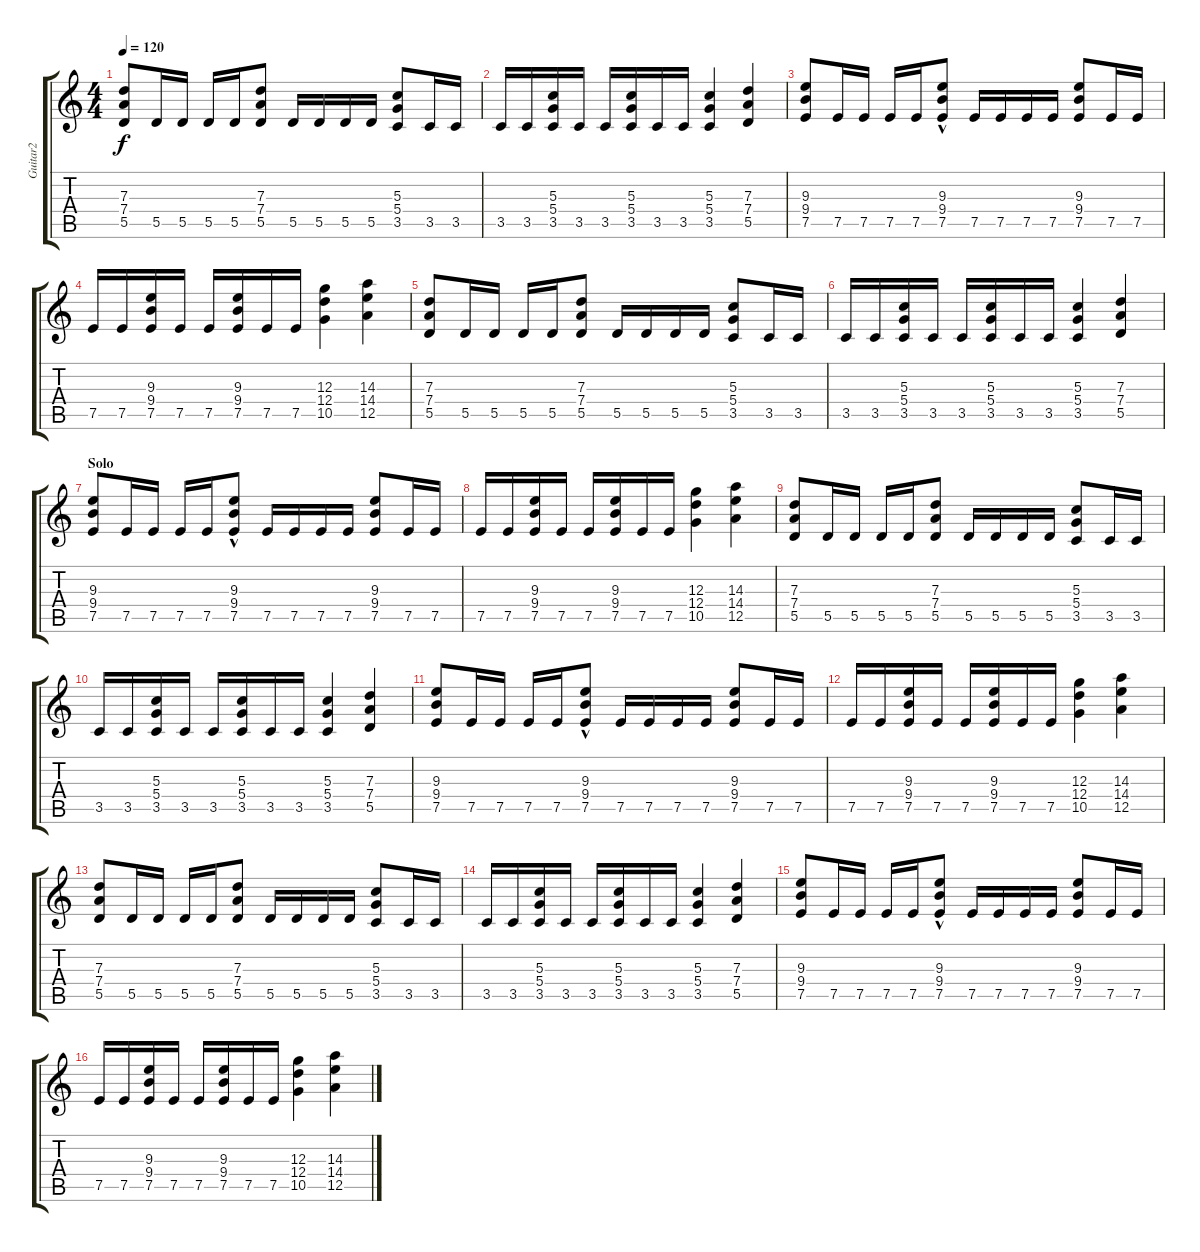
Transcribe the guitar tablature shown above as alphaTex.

\track ("Guitar2" "Guitar2") {instrument overdrivenguitar}
\staff {score tabs}
\tuning (E4 B3 G3 D3 A2 E2) {hide}
\ts (4 4)
\tempo 120
\clef g2
\ks c
(7.3 7.4 5.5).8{dy f} 5.5.16 5.5.16 5.5.16 5.5.16 (7.3 7.4 5.5).8 5.5.16 5.5.16 5.5.16 5.5.16 (5.3 5.4 3.5).8 3.5.16 3.5.16 |
3.5.16 3.5.16 (5.3 5.4 3.5).16 3.5.16 3.5.16 (5.3 5.4 3.5).16 3.5.16 3.5.16 (5.3 5.4 3.5).4 (7.3 7.4 5.5).4 |
(9.3 9.4 7.5).8 7.5.16 7.5.16 7.5.16 7.5.16 (9.3{hac} 9.4 7.5).8 7.5.16 7.5.16 7.5.16 7.5.16 (9.3 9.4 7.5).8 7.5.16 7.5.16 |
7.5.16 7.5.16 (9.3 9.4 7.5).16 7.5.16 7.5.16 (9.3 9.4 7.5).16 7.5.16 7.5.16 (12.3 12.4 10.5).4 (14.3 14.4 12.5).4 |
(7.3 7.4 5.5).8 5.5.16 5.5.16 5.5.16 5.5.16 (7.3 7.4 5.5).8 5.5.16 5.5.16 5.5.16 5.5.16 (5.3 5.4 3.5).8 3.5.16 3.5.16 |
3.5.16 3.5.16 (5.3 5.4 3.5).16 3.5.16 3.5.16 (5.3 5.4 3.5).16 3.5.16 3.5.16 (5.3 5.4 3.5).4 (7.3 7.4 5.5).4 |
\section ("" "Solo")
(9.3 9.4 7.5).8 7.5.16 7.5.16 7.5.16 7.5.16 (9.3{hac} 9.4 7.5).8 7.5.16 7.5.16 7.5.16 7.5.16 (9.3 9.4 7.5).8 7.5.16 7.5.16 |
7.5.16 7.5.16 (9.3 9.4 7.5).16 7.5.16 7.5.16 (9.3 9.4 7.5).16 7.5.16 7.5.16 (12.3 12.4 10.5).4 (14.3 14.4 12.5).4 |
(7.3 7.4 5.5).8 5.5.16 5.5.16 5.5.16 5.5.16 (7.3 7.4 5.5).8 5.5.16 5.5.16 5.5.16 5.5.16 (5.3 5.4 3.5).8 3.5.16 3.5.16 |
3.5.16 3.5.16 (5.3 5.4 3.5).16 3.5.16 3.5.16 (5.3 5.4 3.5).16 3.5.16 3.5.16 (5.3 5.4 3.5).4 (7.3 7.4 5.5).4 |
(9.3 9.4 7.5).8 7.5.16 7.5.16 7.5.16 7.5.16 (9.3{hac} 9.4 7.5).8 7.5.16 7.5.16 7.5.16 7.5.16 (9.3 9.4 7.5).8 7.5.16 7.5.16 |
7.5.16 7.5.16 (9.3 9.4 7.5).16 7.5.16 7.5.16 (9.3 9.4 7.5).16 7.5.16 7.5.16 (12.3 12.4 10.5).4 (14.3 14.4 12.5).4 |
(7.3 7.4 5.5).8 5.5.16 5.5.16 5.5.16 5.5.16 (7.3 7.4 5.5).8 5.5.16 5.5.16 5.5.16 5.5.16 (5.3 5.4 3.5).8 3.5.16 3.5.16 |
3.5.16 3.5.16 (5.3 5.4 3.5).16 3.5.16 3.5.16 (5.3 5.4 3.5).16 3.5.16 3.5.16 (5.3 5.4 3.5).4 (7.3 7.4 5.5).4 |
(9.3 9.4 7.5).8 7.5.16 7.5.16 7.5.16 7.5.16 (9.3{hac} 9.4 7.5).8 7.5.16 7.5.16 7.5.16 7.5.16 (9.3 9.4 7.5).8 7.5.16 7.5.16 |
7.5.16 7.5.16 (9.3 9.4 7.5).16 7.5.16 7.5.16 (9.3 9.4 7.5).16 7.5.16 7.5.16 (12.3 12.4 10.5).4 (14.3 14.4 12.5).4
